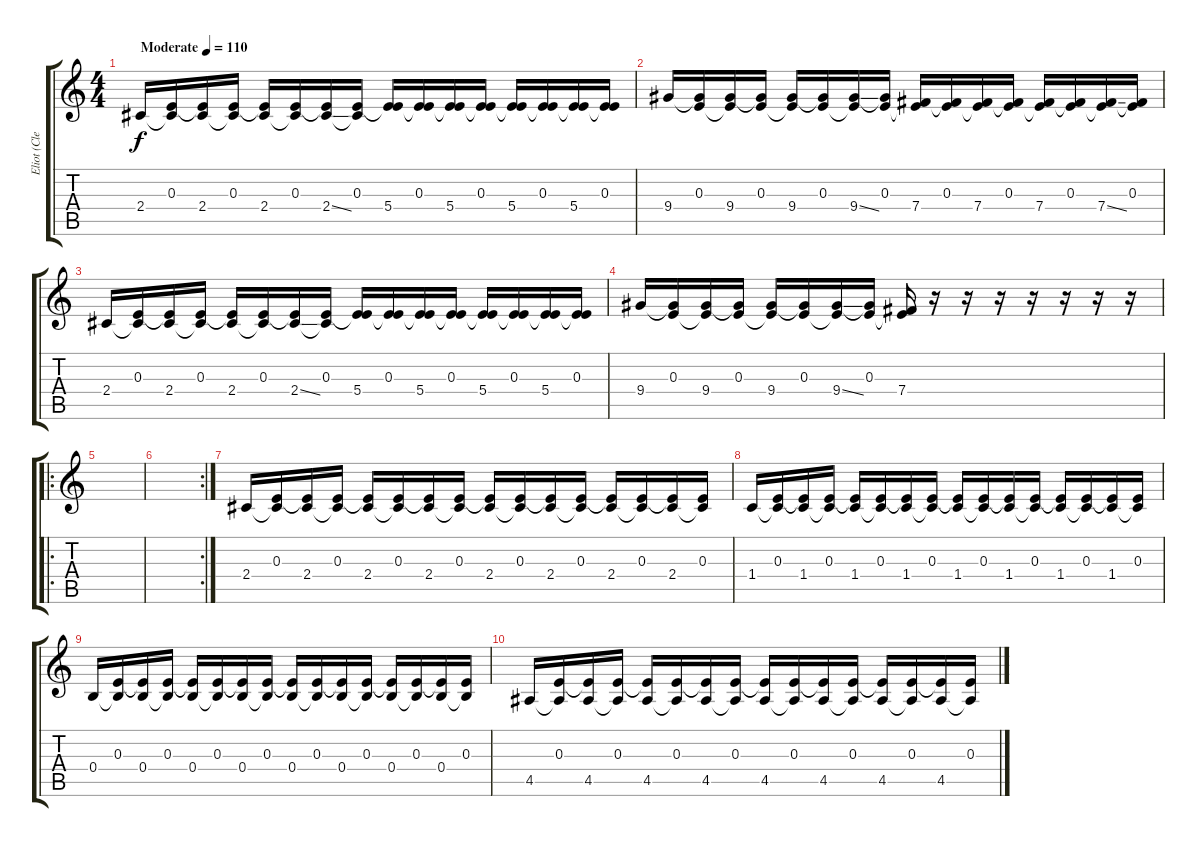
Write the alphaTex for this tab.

\track ("Eliot (Clean)" "Eliot (Cle") {instrument electricguitarclean}
\staff {score tabs}
\tuning (Db4 Ab3 E3 B2 Gb2 B1) {hide}
\ts (4 4)
\tempo (110 "Moderate")
\clef g2
\ks c
2.4.16{dy f instrument electricguitarclean} (0.3 2.4{t}).16 (0.3{t} 2.4).16 (0.3 2.4{t}).16 (0.3{t} 2.4).16 (0.3 2.4{t}).16 (0.3{t} 2.4{ss}).16 (0.3 2.4{t}).16 (0.3{t} 5.4).16 (0.3 5.4{t}).16 (0.3{t} 5.4).16 (0.3 5.4{t}).16 (0.3{t} 5.4).16 (0.3 5.4{t}).16 (0.3{t} 5.4).16 (0.3 5.4{t}).16 |
9.4.16 (0.3 9.4{t}).16 (0.3{t} 9.4).16 (0.3 9.4{t}).16 (0.3{t} 9.4).16 (0.3 9.4{t}).16 (0.3{t} 9.4{ss}).16 (0.3 9.4{t}).16 (0.3{t} 7.4).16 (0.3 7.4{t}).16 (0.3{t} 7.4).16 (0.3 7.4{t}).16 (0.3{t} 7.4).16 (0.3 7.4{t}).16 (0.3{t} 7.4{ss}).16 (0.3 7.4{t}).16 |
2.4.16 (0.3 2.4{t}).16 (0.3{t} 2.4).16 (0.3 2.4{t}).16 (0.3{t} 2.4).16 (0.3 2.4{t}).16 (0.3{t} 2.4{ss}).16 (0.3 2.4{t}).16 (0.3{t} 5.4).16 (0.3 5.4{t}).16 (0.3{t} 5.4).16 (0.3 5.4{t}).16 (0.3{t} 5.4).16 (0.3 5.4{t}).16 (0.3{t} 5.4).16 (0.3 5.4{t}).16 |
9.4.16 (0.3 9.4{t}).16 (0.3{t} 9.4).16 (0.3 9.4{t}).16 (0.3{t} 9.4).16 (0.3 9.4{t}).16 (0.3{t} 9.4{ss}).16 (0.3 9.4{t}).16 (0.3{t} 7.4).16 r.16 r.16 r.16 r.16 r.16 r.16 r.16 |
\ro
|
\rc 2
|
2.4.16 (0.3 2.4{t}).16 (0.3{t} 2.4).16 (0.3 2.4{t}).16 (0.3{t} 2.4).16 (0.3 2.4{t}).16 (0.3{t} 2.4).16 (0.3 2.4{t}).16 (0.3{t} 2.4).16 (0.3 2.4{t}).16 (0.3{t} 2.4).16 (0.3 2.4{t}).16 (0.3{t} 2.4).16 (0.3 2.4{t}).16 (0.3{t} 2.4).16 (0.3 2.4{t}).16 |
1.4.16 (0.3 1.4{t}).16 (0.3{t} 1.4).16 (0.3 1.4{t}).16 (0.3{t} 1.4).16 (0.3 1.4{t}).16 (0.3{t} 1.4).16 (0.3 1.4{t}).16 (0.3{t} 1.4).16 (0.3 1.4{t}).16 (0.3{t} 1.4).16 (0.3 1.4{t}).16 (0.3{t} 1.4).16 (0.3 1.4{t}).16 (0.3{t} 1.4).16 (0.3 1.4{t}).16 |
0.4.16 (0.3 0.4{t}).16 (0.3{t} 0.4).16 (0.3 0.4{t}).16 (0.3{t} 0.4).16 (0.3 0.4{t}).16 (0.3{t} 0.4).16 (0.3 0.4{t}).16 (0.3{t} 0.4).16 (0.3 0.4{t}).16 (0.3{t} 0.4).16 (0.3 0.4{t}).16 (0.3{t} 0.4).16 (0.3 0.4{t}).16 (0.3{t} 0.4).16 (0.3 0.4{t}).16 |
4.5.16 (0.3 4.5{t}).16 (0.3{t} 4.5).16 (0.3 4.5{t}).16 (0.3{t} 4.5).16 (0.3 4.5{t}).16 (0.3{t} 4.5).16 (0.3 4.5{t}).16 (0.3{t} 4.5).16 (0.3 4.5{t}).16 (0.3{t} 4.5).16 (0.3 4.5{t}).16 (0.3{t} 4.5).16 (0.3 4.5{t}).16 (0.3{t} 4.5).16 (0.3 4.5{t}).16
